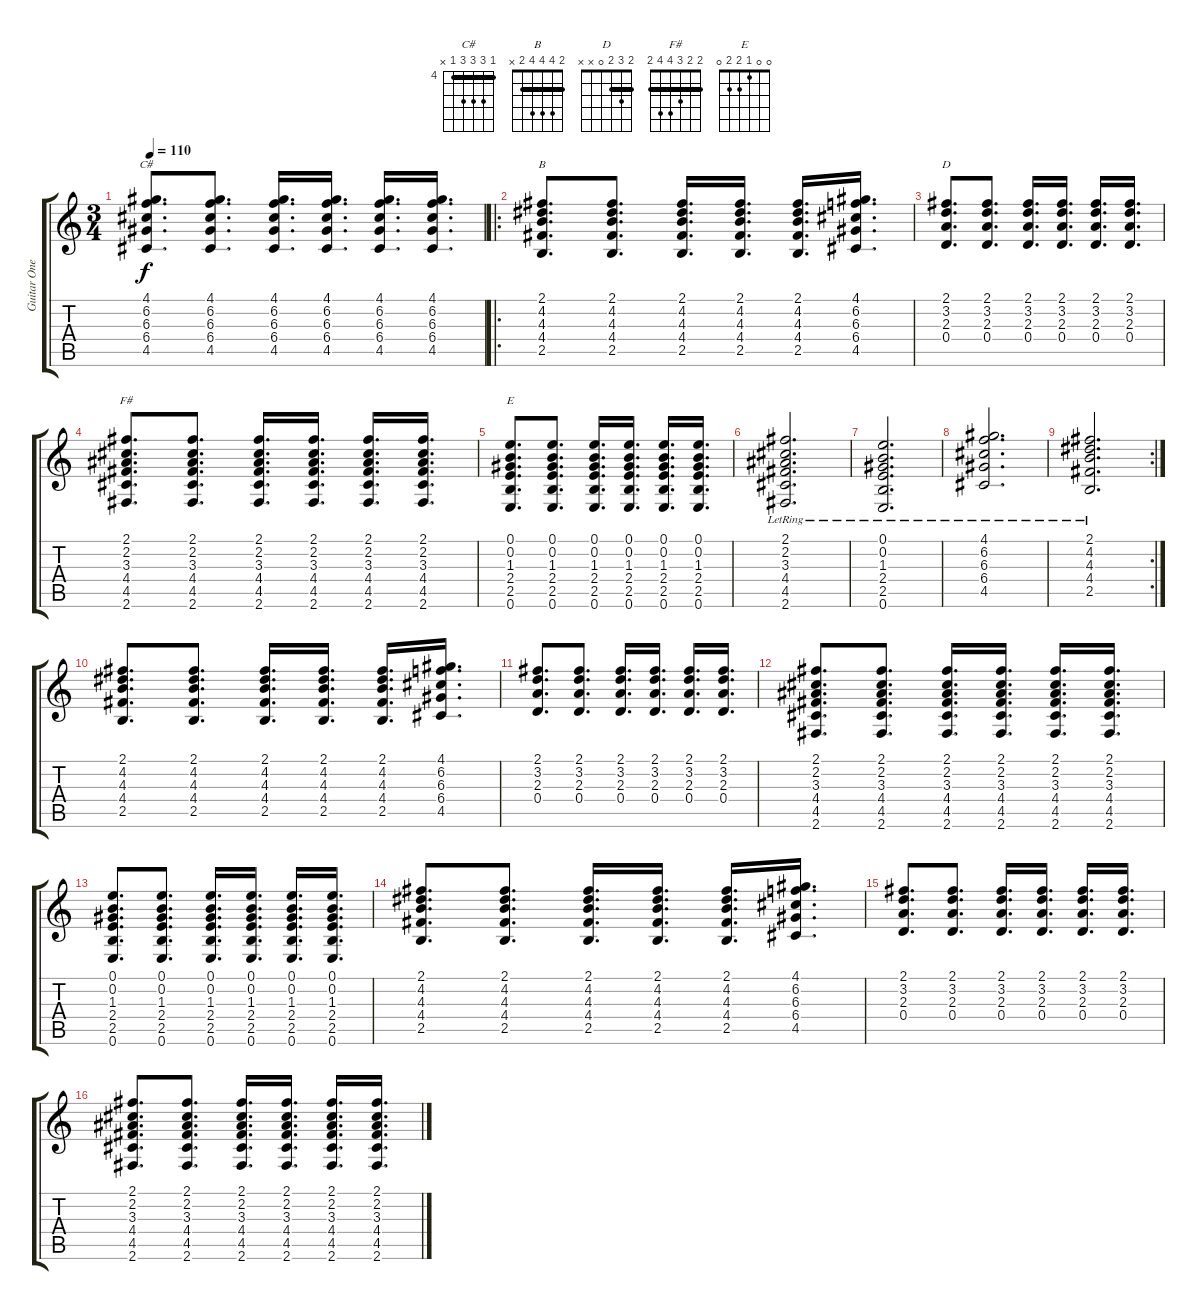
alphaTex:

\track ("Guitar One" "Guitar One") {mute instrument electricguitarjazz}
\staff {score tabs}
\tuning (E4 B3 G3 D3 A2 E2) {hide}
\chord ("C#" 4 6 6 6 4 x) {firstfret 4 barre 4}
\chord ("B" 2 4 4 4 2 x) {barre 2}
\chord ("D" 2 3 2 0 x x) {barre 2}
\chord ("F#" 2 2 3 4 4 2) {barre 2}
\chord ("E" 0 0 1 2 2 0)
\ts (3 4)
\tempo 110
\clef g2
\ks c
(4.1 6.2 6.3 6.4 4.5).8{d ch "C#" dy f} (4.1 6.2 6.3 6.4 4.5).8{d} (4.1 6.2 6.3 6.4 4.5).16{d} (4.1 6.2 6.3 6.4 4.5).16{d} (4.1 6.2 6.3 6.4 4.5).16{d} (4.1 6.2 6.3 6.4 4.5).16{d} |
\ro
(2.1 4.2 4.3 4.4 2.5).8{d ch "B"} (2.1 4.2 4.3 4.4 2.5).8{d} (2.1 4.2 4.3 4.4 2.5).16{d} (2.1 4.2 4.3 4.4 2.5).16{d} (2.1 4.2 4.3 4.4 2.5).16{d} (4.1 6.2 6.3 6.4 4.5).16{d} |
(2.1 3.2 2.3 0.4).8{d ch "D"} (2.1 3.2 2.3 0.4).8{d} (2.1 3.2 2.3 0.4).16{d} (2.1 3.2 2.3 0.4).16{d} (2.1 3.2 2.3 0.4).16{d} (2.1 3.2 2.3 0.4).16{d} |
(2.1 2.2 3.3 4.4 4.5 2.6).8{d ch "F#"} (2.1 2.2 3.3 4.4 4.5 2.6).8{d} (2.1 2.2 3.3 4.4 4.5 2.6).16{d} (2.1 2.2 3.3 4.4 4.5 2.6).16{d} (2.1 2.2 3.3 4.4 4.5 2.6).16{d} (2.1 2.2 3.3 4.4 4.5 2.6).16{d} |
(0.1 0.2 1.3 2.4 2.5 0.6).8{d ch "E"} (0.1 0.2 1.3 2.4 2.5 0.6).8{d} (0.1 0.2 1.3 2.4 2.5 0.6).16{d} (0.1 0.2 1.3 2.4 2.5 0.6).16{d} (0.1 0.2 1.3 2.4 2.5 0.6).16{d} (0.1 0.2 1.3 2.4 2.5 0.6).16{d} |
(2.1{lr} 2.2{lr} 3.3{lr} 4.4{lr} 4.5{lr} 2.6{lr}).2{d} |
(0.1 0.2{lr} 1.3 2.4 2.5 0.6).2{d} |
(4.1 6.2 6.3{lr} 6.4 4.5).2{d} |
\rc 2
(2.1 4.2{lr} 4.3 4.4 2.5).2{d} |
(2.1 4.2 4.3 4.4 2.5).8{d} (2.1 4.2 4.3 4.4 2.5).8{d} (2.1 4.2 4.3 4.4 2.5).16{d} (2.1 4.2 4.3 4.4 2.5).16{d} (2.1 4.2 4.3 4.4 2.5).16{d} (4.1 6.2 6.3 6.4 4.5).16{d} |
(2.1 3.2 2.3 0.4).8{d} (2.1 3.2 2.3 0.4).8{d} (2.1 3.2 2.3 0.4).16{d} (2.1 3.2 2.3 0.4).16{d} (2.1 3.2 2.3 0.4).16{d} (2.1 3.2 2.3 0.4).16{d} |
(2.1 2.2 3.3 4.4 4.5 2.6).8{d} (2.1 2.2 3.3 4.4 4.5 2.6).8{d} (2.1 2.2 3.3 4.4 4.5 2.6).16{d} (2.1 2.2 3.3 4.4 4.5 2.6).16{d} (2.1 2.2 3.3 4.4 4.5 2.6).16{d} (2.1 2.2 3.3 4.4 4.5 2.6).16{d} |
(0.1 0.2 1.3 2.4 2.5 0.6).8{d} (0.1 0.2 1.3 2.4 2.5 0.6).8{d} (0.1 0.2 1.3 2.4 2.5 0.6).16{d} (0.1 0.2 1.3 2.4 2.5 0.6).16{d} (0.1 0.2 1.3 2.4 2.5 0.6).16{d} (0.1 0.2 1.3 2.4 2.5 0.6).16{d} |
(2.1 4.2 4.3 4.4 2.5).8{d} (2.1 4.2 4.3 4.4 2.5).8{d} (2.1 4.2 4.3 4.4 2.5).16{d} (2.1 4.2 4.3 4.4 2.5).16{d} (2.1 4.2 4.3 4.4 2.5).16{d} (4.1 6.2 6.3 6.4 4.5).16{d} |
(2.1 3.2 2.3 0.4).8{d} (2.1 3.2 2.3 0.4).8{d} (2.1 3.2 2.3 0.4).16{d} (2.1 3.2 2.3 0.4).16{d} (2.1 3.2 2.3 0.4).16{d} (2.1 3.2 2.3 0.4).16{d} |
(2.1 2.2 3.3 4.4 4.5 2.6).8{d} (2.1 2.2 3.3 4.4 4.5 2.6).8{d} (2.1 2.2 3.3 4.4 4.5 2.6).16{d} (2.1 2.2 3.3 4.4 4.5 2.6).16{d} (2.1 2.2 3.3 4.4 4.5 2.6).16{d} (2.1 2.2 3.3 4.4 4.5 2.6).16{d}
